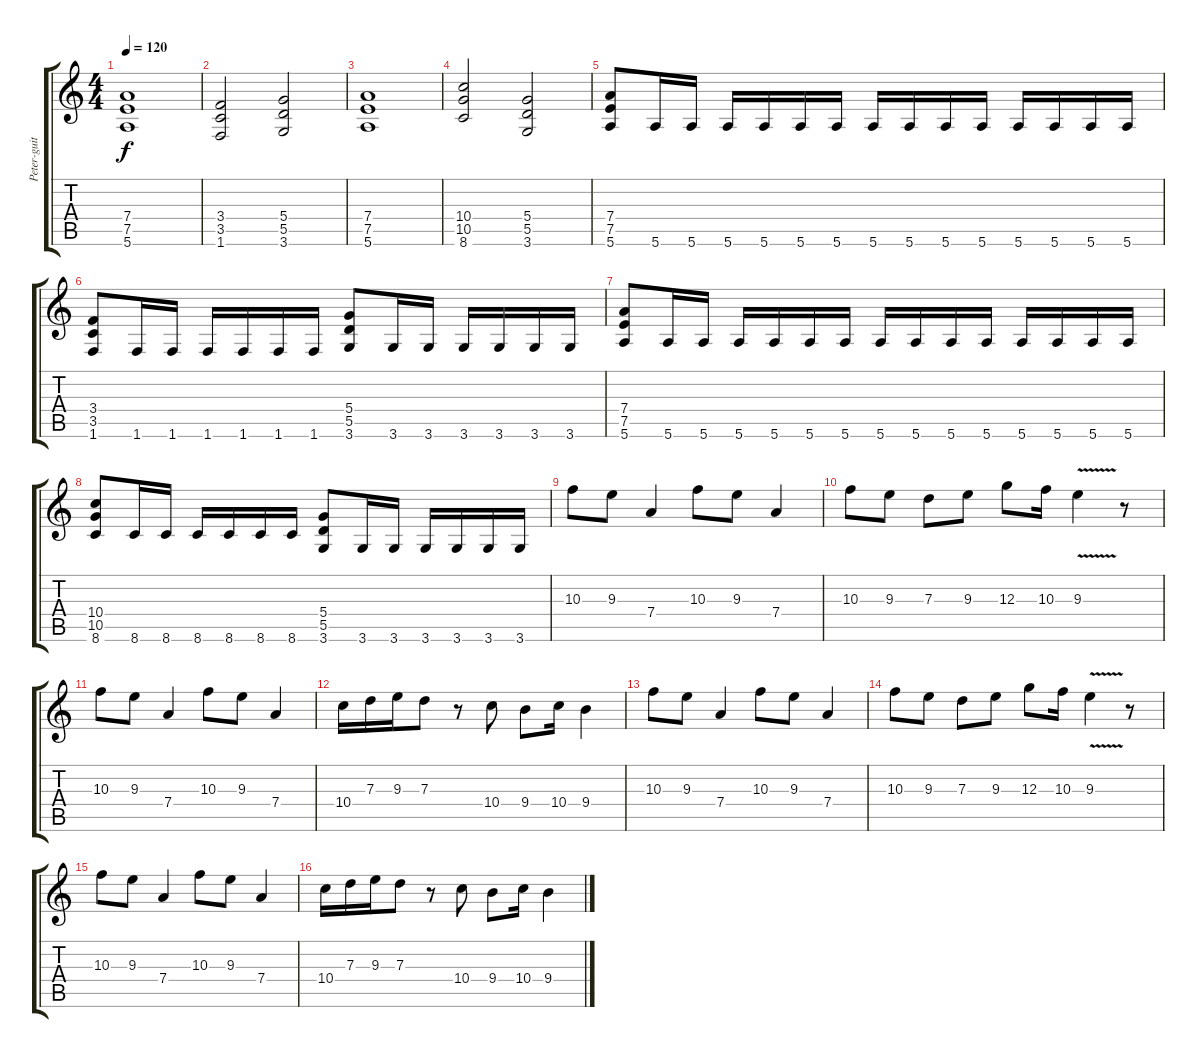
\track ("Peter-guitar" "Peter-guit") {instrument distortionguitar}
\staff {score tabs}
\tuning (E4 B3 G3 D3 A2 E2) {hide}
\ts (4 4)
\tempo 120
\clef g2
\ks c
(7.4 7.5 5.6).1{dy f} |
(3.4 3.5 1.6).2 (5.4 5.5 3.6).2 |
(7.4 7.5 5.6).1 |
(10.4 10.5 8.6).2 (5.4 5.5 3.6).2 |
(7.4 7.5 5.6).8 5.6.16 5.6.16 5.6.16 5.6.16 5.6.16 5.6.16 5.6.16 5.6.16 5.6.16 5.6.16 5.6.16 5.6.16 5.6.16 5.6.16 |
(3.4 3.5 1.6).8 1.6.16 1.6.16 1.6.16 1.6.16 1.6.16 1.6.16 (5.4 5.5 3.6).8 3.6.16 3.6.16 3.6.16 3.6.16 3.6.16 3.6.16 |
(7.4 7.5 5.6).8 5.6.16 5.6.16 5.6.16 5.6.16 5.6.16 5.6.16 5.6.16 5.6.16 5.6.16 5.6.16 5.6.16 5.6.16 5.6.16 5.6.16 |
(10.4 10.5 8.6).8 8.6.16 8.6.16 8.6.16 8.6.16 8.6.16 8.6.16 (5.4 5.5 3.6).8 3.6.16 3.6.16 3.6.16 3.6.16 3.6.16 3.6.16 |
10.3.8 9.3.8 7.4.4 10.3.8 9.3.8 7.4.4 |
10.3.8 9.3.8 7.3.8 9.3.8 12.3.8 10.3.16 9.3{v}.4 r.8 |
10.3.8 9.3.8 7.4.4 10.3.8 9.3.8 7.4.4 |
10.4.16 7.3.16 9.3.16 7.3.8 r.8 10.4.8 9.4.8 10.4.16 9.4.4 |
10.3.8 9.3.8 7.4.4 10.3.8 9.3.8 7.4.4 |
10.3.8 9.3.8 7.3.8 9.3.8 12.3.8 10.3.16 9.3{v}.4 r.8 |
10.3.8 9.3.8 7.4.4 10.3.8 9.3.8 7.4.4 |
10.4.16 7.3.16 9.3.16 7.3.8 r.8 10.4.8 9.4.8 10.4.16 9.4.4
